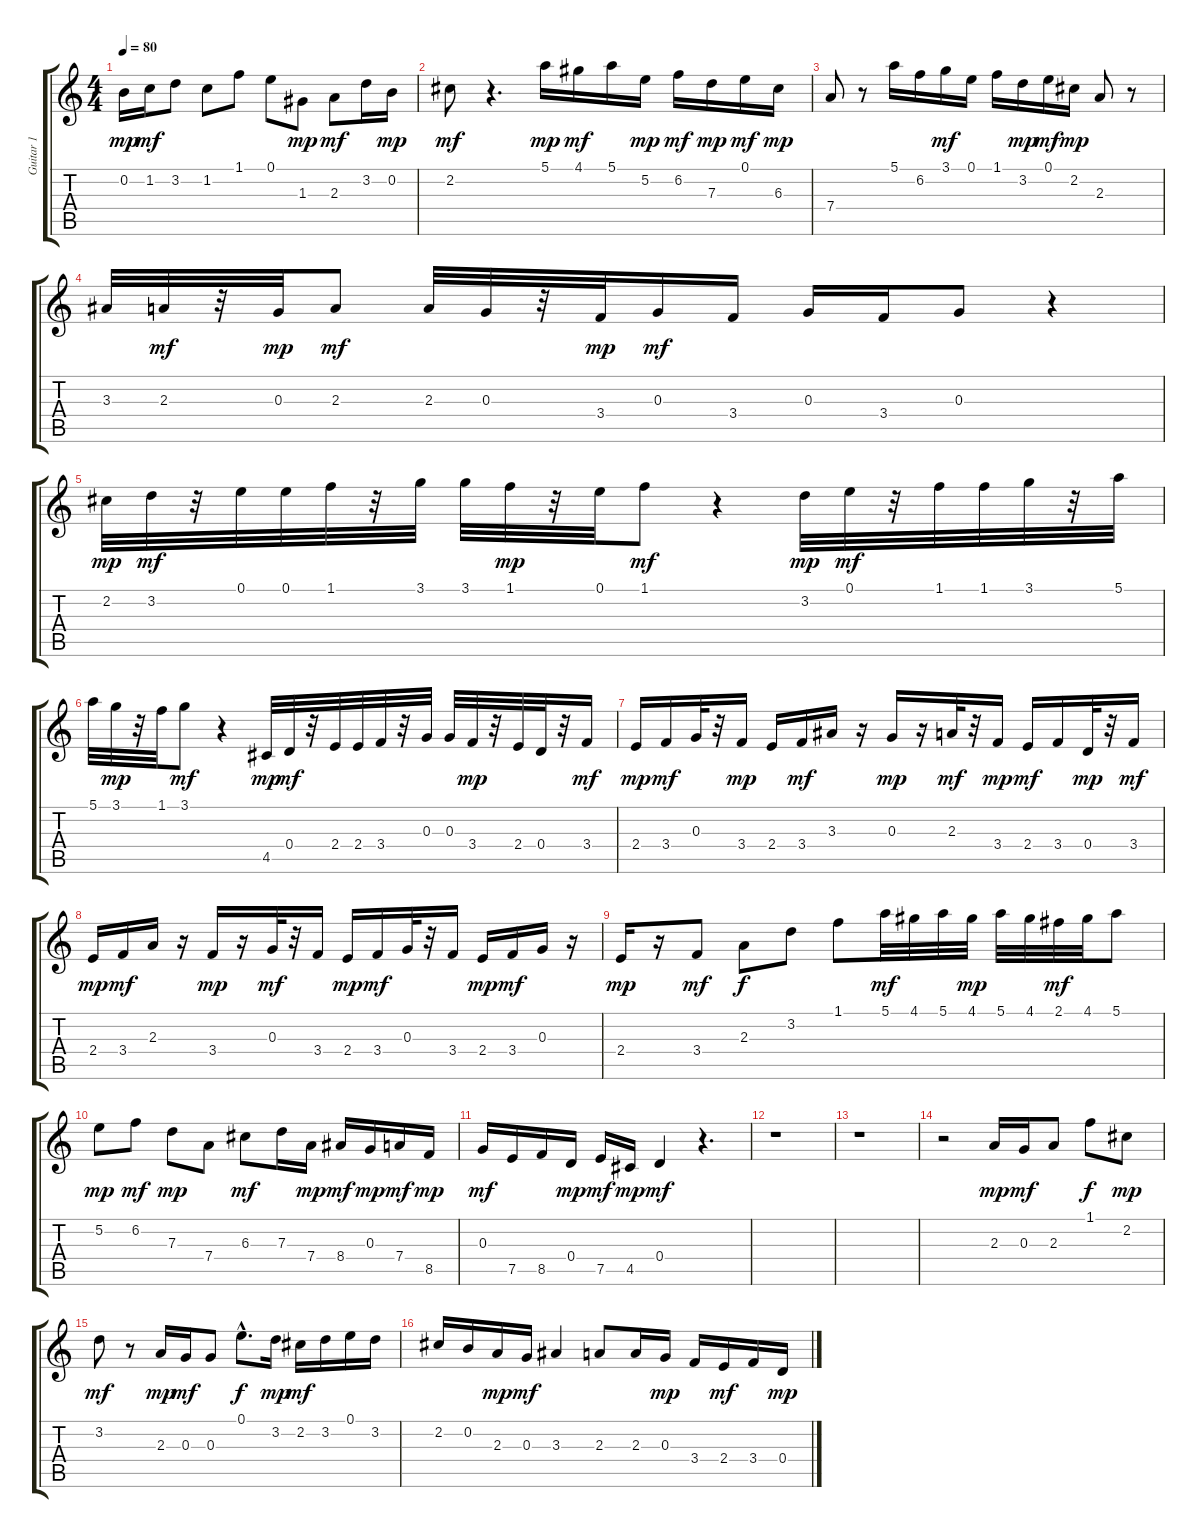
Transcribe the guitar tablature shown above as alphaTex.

\track ("Guitar 1" "Guitar 1") {instrument acousticguitarnylon}
\staff {score tabs}
\tuning (E4 B3 G3 D3 A2 E2) {hide}
\ts (4 4)
\tempo 80
\clef g2
\ks c
0.2.16{dy mp} 1.2.16{dy mf} 3.2.8 1.2.8 1.1.8 0.1.8 1.3.8{dy mp} 2.3.8{dy mf} 3.2.16 0.2.16{dy mp} |
2.2.8{dy mf} r.4{d} 5.1.16{dy mp} 4.1.16{dy mf} 5.1.16 5.2.16{dy mp} 6.2.16{dy mf} 7.3.16{dy mp} 0.1.16{dy mf} 6.3.16{dy mp} |
7.4.8 r.8 5.1.16 6.2.16 3.1.16{dy mf} 0.1.16 1.1.16 3.2.16{dy mp} 0.1.16{dy mf} 2.2.16{dy mp} 2.3.8 r.8 |
3.3.32 2.3.32{dy mf} r.32 0.3.32{dy mp} 2.3.8{dy mf} 2.3.32 0.3.32 r.32 3.4.32{dy mp} 0.3.16{dy mf} 3.4.16 0.3.16 3.4.16 0.3.8 r.4 |
2.2.32{dy mp} 3.2.32{dy mf} r.32 0.1.32 0.1.32 1.1.32 r.32 3.1.32 3.1.32 1.1.32{dy mp} r.32 0.1.32 1.1.8{dy mf} r.4 3.2.32{dy mp} 0.1.32{dy mf} r.32 1.1.32 1.1.32 3.1.32 r.32 5.1.32 |
5.1.32 3.1.32{dy mp} r.32 1.1.32 3.1.8{dy mf} r.4 4.5.32{dy mp} 0.4.32{dy mf} r.32 2.4.32 2.4.32 3.4.32 r.32 0.3.32 0.3.32 3.4.32{dy mp} r.32 2.4.32 0.4.32 r.32 3.4.16{dy mf} |
2.4.16{dy mp} 3.4.16{dy mf} 0.3.32 r.32 3.4.16{dy mp} 2.4.16 3.4.16{dy mf} 3.3.16 r.16 0.3.16{dy mp} r.16 2.3.32{dy mf} r.32 3.4.16{dy mp} 2.4.16{dy mf} 3.4.16 0.4.32{dy mp} r.32 3.4.16{dy mf} |
2.4.16{dy mp} 3.4.16{dy mf} 2.3.16 r.16 3.4.16{dy mp} r.16 0.3.32{dy mf} r.32 3.4.16 2.4.16{dy mp} 3.4.16{dy mf} 0.3.32 r.32 3.4.16 2.4.16{dy mp} 3.4.16{dy mf} 0.3.16 r.16 |
2.4.16{dy mp} r.16 3.4.8{dy mf} 2.3.8{dy f} 3.2.8 1.1.8 5.1.32{dy mf} 4.1.32 5.1.32 4.1.32{dy mp} 5.1.32 4.1.32 2.1.32{dy mf} 4.1.32 5.1.8 |
5.2.8{dy mp} 6.2.8{dy mf} 7.3.8{dy mp} 7.4.8 6.3.8{dy mf} 7.3.16 7.4.16{dy mp} 8.4.16{dy mf} 0.3.16{dy mp} 7.4.16{dy mf} 8.5.16{dy mp} |
0.3.16{dy mf} 7.5.16 8.5.16 0.4.16{dy mp} 7.5.16{dy mf} 4.5.16{dy mp} 0.4.4{dy mf} r.4{d} |
r.1 |
r.1 |
r.2 2.3.16{dy mp} 0.3.16{dy mf} 2.3.8 1.1.8{dy f} 2.2.8{dy mp} |
3.2.8{dy mf} r.8 2.3.16{dy mp} 0.3.16{dy mf} 0.3.8 0.1{hac}.8{d dy f} 3.2.16{dy mp} 2.2.16{dy mf} 3.2.16 0.1.16 3.2.16 |
2.2.16 0.2.16 2.3.16{dy mp} 0.3.16{dy mf} 3.3.4 2.3.8 2.3.16 0.3.16{dy mp} 3.4.16 2.4.16{dy mf} 3.4.16 0.4.16{dy mp}
